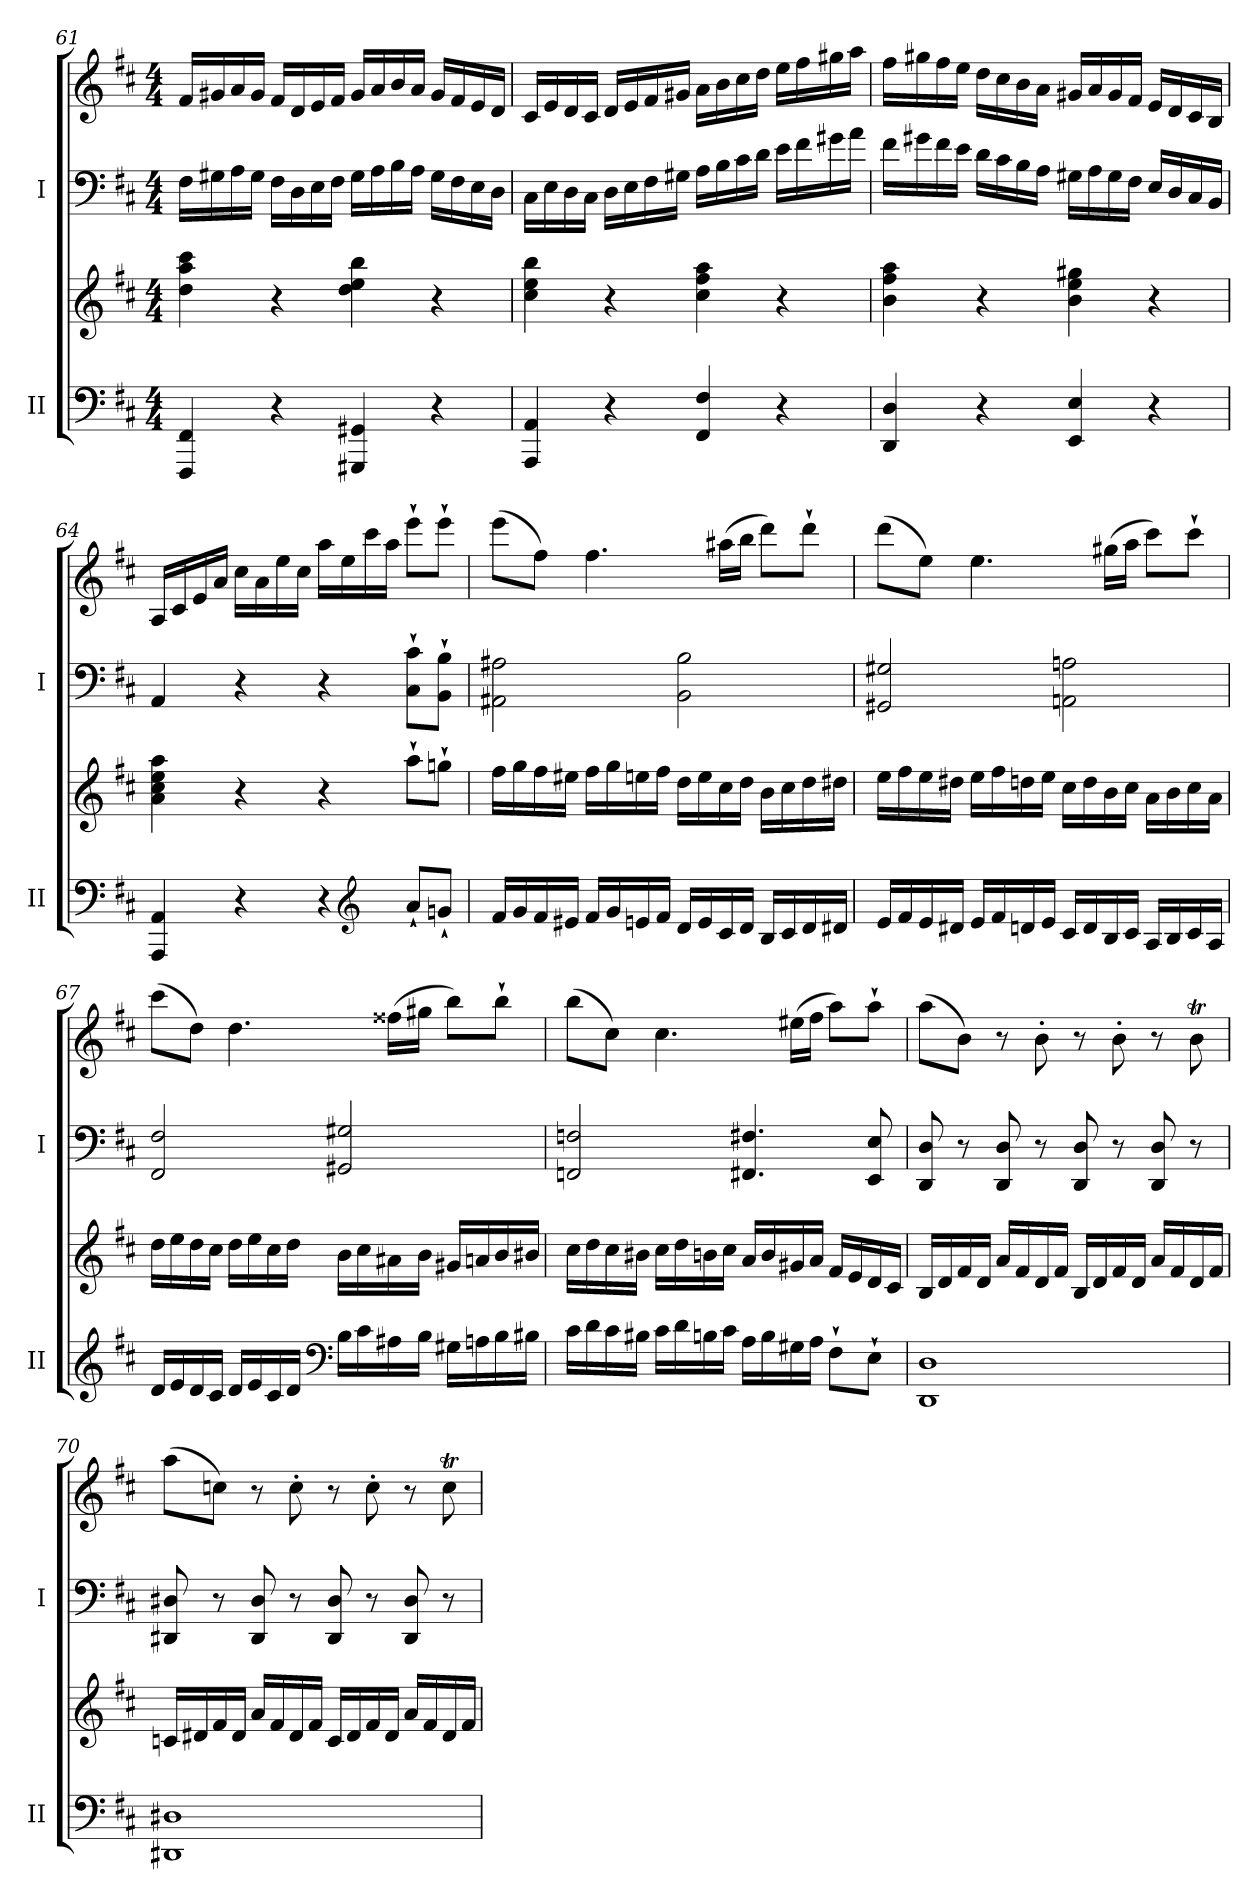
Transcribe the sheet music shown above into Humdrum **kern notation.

**kern	**kern	**kern	**kern
*part2	*part2	*part1	*part1
*staff4	*staff3	*staff2	*staff1
*I"II	*	*I"I	*
*I'II	*	*I'I	*
!!LO:PB:g=z
*clefF4	*clefG2	*clefF4	*clefG2
*k[f#c#]	*k[f#c#]	*k[f#c#]	*k[f#c#]
*M4/4	*M4/4	*M4/4	*M4/4
=61	=61	=61	=61
4FFF#/ 4FF#/	4dd\ 4aa\ 4ccc#\	16F#\LL	16f#/LL
.	.	16G#X\	16g#X/
.	.	16A\	16a/
.	.	16G#\JJ	16g#/JJ
4r	4r	16F#\LL	16f#/LL
.	.	16D\	16d/
.	.	16E\	16e/
.	.	16F#\JJ	16f#/JJ
4GGG#X/ 4GG#X/	4dd\ 4ee\ 4bb\	16G#\LL	16g#/LL
.	.	16A\	16a/
.	.	16B\	16b/
.	.	16A\JJ	16a/JJ
4r	4r	16G#\LL	16g#/LL
.	.	16F#\	16f#/
.	.	16E\	16e/
.	.	16D\JJ	16d/JJ
=62	=62	=62	=62
4AAA/ 4AA/	4cc#\ 4ee\ 4bb\	16C#\LL	16c#/LL
.	.	16E\	16e/
.	.	16D\	16d/
.	.	16C#\JJ	16c#/JJ
4r	4r	16D\LL	16d/LL
.	.	16E\	16e/
.	.	16F#\	16f#/
.	.	16G#X\JJ	16g#X/JJ
4FF#/ 4F#/	4cc#\ 4ff#\ 4aa\	16A\LL	16a\LL
.	.	16B\	16b\
.	.	16c#\	16cc#\
.	.	16d\JJ	16dd\JJ
4r	4r	16e\LL	16ee\LL
.	.	16f#\	16ff#\
.	.	16g#X\	16gg#X\
.	.	16a\JJ	16aa\JJ
!!LO:LB:g=z
=63	=63	=63	=63
4DD/ 4D/	4b\ 4ff#\ 4aa\	16f#\LL	16ff#\LL
.	.	16g#X\	16gg#X\
.	.	16f#\	16ff#\
.	.	16e\JJ	16ee\JJ
4r	4r	16d\LL	16dd\LL
.	.	16c#\	16cc#\
.	.	16B\	16b\
.	.	16A\JJ	16a\JJ
4EE/ 4E/	4b\ 4ee\ 4gg#X\	16G#X\LL	16g#X/LL
.	.	16A\	16a/
.	.	16G#\	16g#/
.	.	16F#\JJ	16f#/JJ
4r	4r	16E/LL	16e/LL
.	.	16D/	16d/
.	.	16C#/	16c#/
.	.	16BB/JJ	16B/JJ
=64	=64	=64	=64
4AAA/ 4AA/	4a\ 4cc#\ 4ee\ 4aa\	4AA/	16A/LL
.	.	.	16c#/
.	.	.	16e/
.	.	.	16a/JJ
4r	4r	4r	16cc#\LL
.	.	.	16a\
.	.	.	16ee\
.	.	.	16cc#\JJ
4r	4r	4r	16aa\LL
.	.	.	16ee\
*clefG2	*	*	*
.	.	.	16ccc#\
.	.	.	16aa\JJ
8a`/L	8aa`\L	8C#\` 8c#\`L	8eee`\L
8gn`/J	8ggn`\J	8BB\` 8B\`J	8eee`\J
!!LO:LB:g=z
=65	=65	=65	=65
16f#/LL	16ff#\LL	2AA#X\ 2A#X\	(>8eee\L
16g/	16gg\	.	.
16f#/	16ff#\	.	8ff#\J)
16e#X/JJ	16ee#X\JJ	.	.
16f#/LL	16ff#\LL	.	4.ff#\
16g/	16gg\	.	.
16en/	16een\	.	.
16f#/JJ	16ff#\JJ	.	.
16d/LL	16dd\LL	2BB\ 2B\	.
16e/	16ee\	.	.
16c#/	16cc#\	.	(>16aa#X\LL
16d/JJ	16dd\JJ	.	16bb\JJ
16B/LL	16b\LL	.	8ddd\L)
16c#/	16cc#\	.	.
16d/	16dd\	.	8ddd`\J
16d#X/JJ	16dd#X\JJ	.	.
=66	=66	=66	=66
16e/LL	16ee\LL	2GG#X/ 2G#X/	(>8ddd\L
16f#/	16ff#\	.	.
16e/	16ee\	.	8ee\J)
16d#X/JJ	16dd#X\JJ	.	.
16e/LL	16ee\LL	.	4.ee\
16f#/	16ff#\	.	.
16dn/	16ddn\	.	.
16e/JJ	16ee\JJ	.	.
16c#/LL	16cc#\LL	2AAn\ 2An\	.
16d/	16dd\	.	.
16B/	16b\	.	(>16gg#X\LL
16c#/JJ	16cc#\JJ	.	16aa\JJ
16A/LL	16a\LL	.	8ccc#\L)
16B/	16b\	.	.
16c#/	16cc#\	.	8ccc#`\J
16A/JJ	16a\JJ	.	.
!!LO:PB:g=z
=67	=67	=67	=67
16d/LL	16dd\LL	2FF#/ 2F#/	(>8ccc#\L
16e/	16ee\	.	.
16d/	16dd\	.	8dd\J)
16c#/JJ	16cc#\JJ	.	.
16d/LL	16dd\LL	.	4.dd\
16e/	16ee\	.	.
16c#/	16cc#\	.	.
16d/JJ	16dd\JJ	.	.
*clefF4	*	*	*
16B\LL	16b\LL	2GG#X/ 2G#X/	.
16c#\	16cc#\	.	.
16A#X\	16a#X\	.	(>16ff##X\LL
16B\JJ	16b\JJ	.	16gg#X\JJ
16G#X\LL	16g#X/LL	.	8bb\L)
16An\	16an/	.	.
16B\	16b/	.	8bb`\J
16B#X\JJ	16b#X/JJ	.	.
=68	=68	=68	=68
16c#\LL	16cc#\LL	2FFn/ 2Fn/	(>8bb\L
16d\	16dd\	.	.
16c#\	16cc#\	.	8cc#\J)
16B#X\JJ	16b#X\JJ	.	.
16c#\LL	16cc#\LL	.	4.cc#\
16d\	16dd\	.	.
16Bn\	16bn\	.	.
16c#\JJ	16cc#\JJ	.	.
16A\LL	16a/LL	4.FF#X/ 4.F#X/	.
16B\	16b/	.	.
16G#X\	16g#X/	.	(>16ee#X\LL
16A\JJ	16a/JJ	.	16ff#\JJ
8F#`\L	16f#/LL	.	8aa\L)
.	16e/	.	.
8E`\J	16d/	8EE/ 8E/	8aa`\J
.	16c#/JJ	.	.
!!LO:LB:g=z
=69	=69	=69	=69
1DD 1D	16B/LL	8DD/ 8D/	(>8aa\L
.	16d/	.	.
.	16f#/	8r	8b\J)
.	16d/JJ	.	.
.	16a/LL	8DD/ 8D/	8r
.	16f#/	.	.
.	16d/	8r	8b'\
.	16f#/JJ	.	.
.	16B/LL	8DD/ 8D/	8r
.	16d/	.	.
.	16f#/	8r	8b'\
.	16d/JJ	.	.
.	16a/LL	8DD/ 8D/	8r
.	16f#/	.	.
.	16d/	8r	8bT\
.	16f#/JJ	.	.
=70	=70	=70	=70
1DD#X 1D#X	16cn/LL	8DD#X/ 8D#X/	(>8aa\L
.	16d#X/	.	.
.	16f#/	8r	8ccn\J)
.	16d#/JJ	.	.
.	16a/LL	8DD#/ 8D#/	8r
.	16f#/	.	.
.	16d#/	8r	8cc'\
.	16f#/JJ	.	.
.	16c/LL	8DD#/ 8D#/	8r
.	16d#/	.	.
.	16f#/	8r	8cc'\
.	16d#/JJ	.	.
.	16a/LL	8DD#/ 8D#/	8r
.	16f#/	.	.
.	16d#/	8r	8ccT\
.	16f#/JJ	.	.
=	=	=	=
*-	*-	*-	*-
